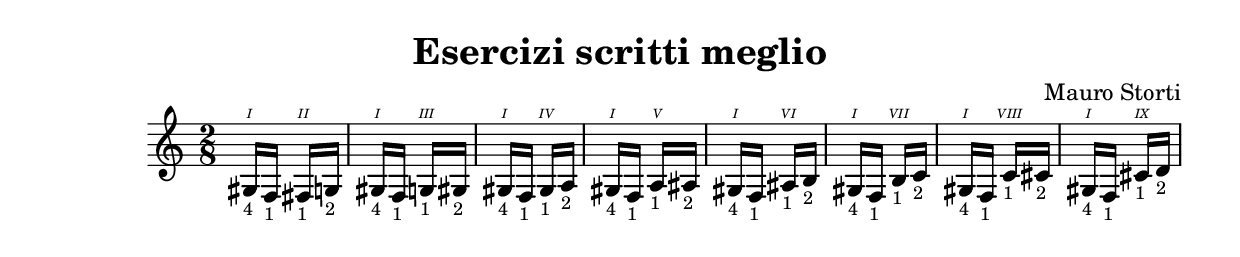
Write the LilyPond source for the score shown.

\header {
  title = "Esercizi scritti meglio"
  composer = "Mauro Storti"
}

% posso definire una funzione come

rhythm =
#(define-music-function (p) (ly:pitch?)
   "Make the rhythm in Mars (the Planets) at the given pitch"
  #{ \tuplet 3/2 { $p 8 8 8 } 4 4 8 8 4 #})
  
% questa viene chiamata con p una nota, (ly:pitch?) fa qualcosa che trasforma il simbolo passato in una nota
% sembra che pitch voglia dire "nota"

pattern_one = #(define-music-function
     (note)
     (ly:pitch?)
     (make-relative (note) note
     #{
       $(ly:pitch-transpose note '3) 16 -\markup { \tiny 4 }^\4
       $(ly:pitch-transpose note '0) 16 -\markup { \tiny 1 }^\1
     #}))

% la mia intenzione e definire una funzione che generi un gruppo di 4 note, e cosi per tutte le corde
% 

\score {
  \relative c' {
    \time 2/8
    
    \romanStringNumbers
    {
     gis16-\markup { \tiny 4 }^\1
     f-\markup { \tiny 1 }
    }
    {
     fis-\markup { \tiny 1 }^\2
     g-\markup { \tiny 2 }
    }
    {
     gis16-\markup { \tiny 4 }^\1
     f-\markup { \tiny 1 }
    }
    {
     g-\markup { \tiny 1 }^\3
     gis-\markup { \tiny 2 }
    }
    {
     gis16-\markup { \tiny 4 }^\1
     f-\markup { \tiny 1 }
    }
    {
     gis-\markup { \tiny 1 }^\4
     a-\markup { \tiny 2 }
    }
    {
     gis16-\markup { \tiny 4 }^\1
     f-\markup { \tiny 1 }
    }
    {
     a-\markup { \tiny 1 }^\5
     ais-\markup { \tiny 2 }
    }
    {
     gis16-\markup { \tiny 4 }^\1
     f-\markup { \tiny 1 }
    }
    {
     ais-\markup { \tiny 1 }^\6
     b-\markup { \tiny 2 }
    }
    {
     gis16-\markup { \tiny 4 }^\1
     f-\markup { \tiny 1 }
    }
    {
     b-\markup { \tiny 1 }^\7
     c-\markup { \tiny 2 }
    }
    {
     gis16-\markup { \tiny 4 }^\1
     f-\markup { \tiny 1 }
    }
    {
     c'-\markup { \tiny 1 }^\8
     cis-\markup { \tiny 2 }
    }
    {
     gis16-\markup { \tiny 4 }^\1
     f-\markup { \tiny 1 }
    }
    {
     cis'-\markup { \tiny 1 }^\9
     d-\markup { \tiny 2 }
    }
  }


  \layout {}
  \midi {}
}
